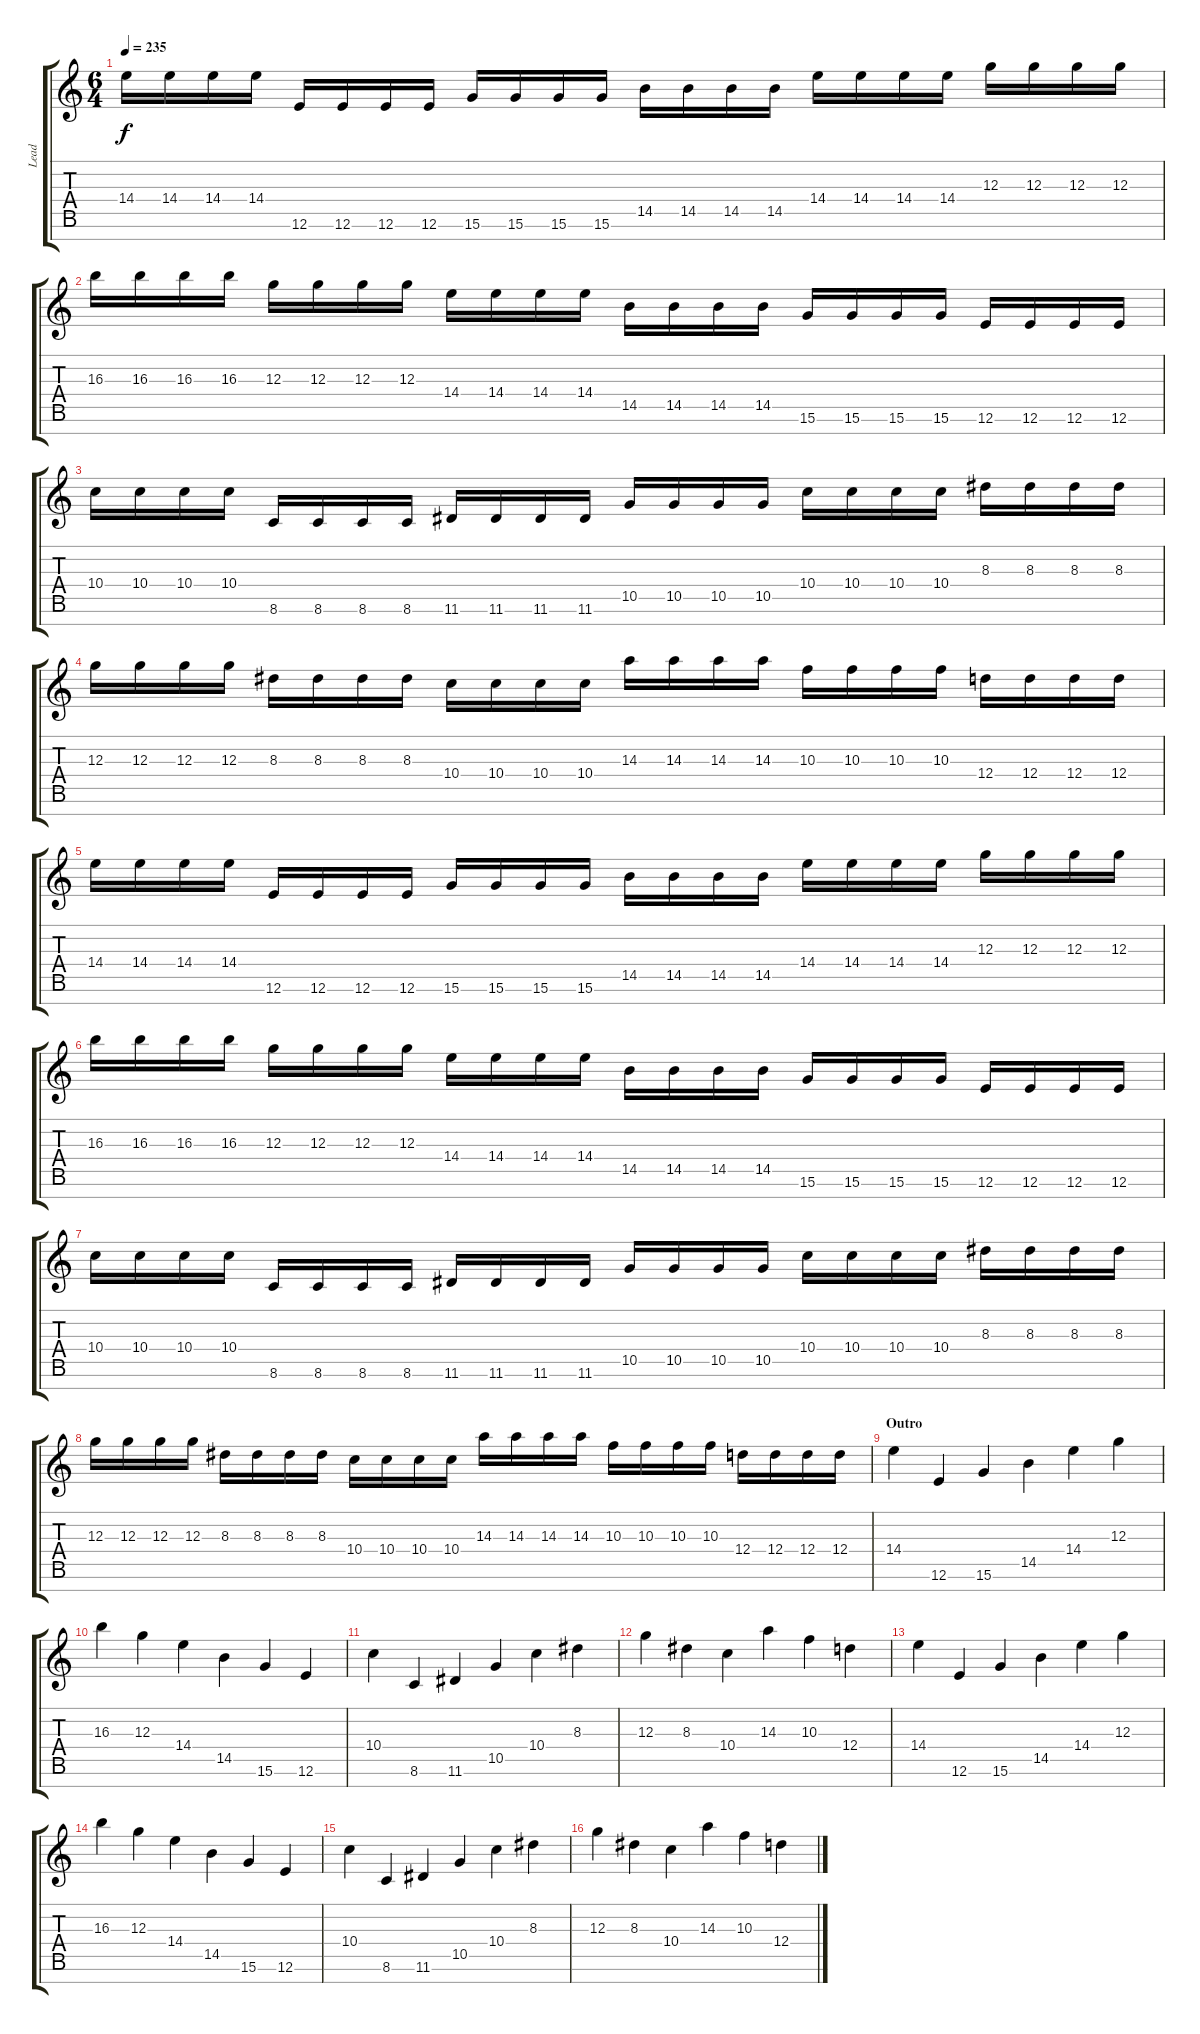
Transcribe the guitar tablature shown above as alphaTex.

\track ("Lead" "Lead") {instrument distortionguitar}
\staff {score tabs}
\tuning (E4 B3 G3 D3 A2 E2 B1) {hide}
\ts (6 4)
\tempo 235
\clef g2
\ks c
14.4.16{dy f} 14.4.16 14.4.16 14.4.16 12.6.16 12.6.16 12.6.16 12.6.16 15.6.16 15.6.16 15.6.16 15.6.16 14.5.16 14.5.16 14.5.16 14.5.16 14.4.16 14.4.16 14.4.16 14.4.16 12.3.16 12.3.16 12.3.16 12.3.16 |
16.3.16 16.3.16 16.3.16 16.3.16 12.3.16 12.3.16 12.3.16 12.3.16 14.4.16 14.4.16 14.4.16 14.4.16 14.5.16 14.5.16 14.5.16 14.5.16 15.6.16 15.6.16 15.6.16 15.6.16 12.6.16 12.6.16 12.6.16 12.6.16 |
10.4.16 10.4.16 10.4.16 10.4.16 8.6.16 8.6.16 8.6.16 8.6.16 11.6.16 11.6.16 11.6.16 11.6.16 10.5.16 10.5.16 10.5.16 10.5.16 10.4.16 10.4.16 10.4.16 10.4.16 8.3.16 8.3.16 8.3.16 8.3.16 |
12.3.16 12.3.16 12.3.16 12.3.16 8.3.16 8.3.16 8.3.16 8.3.16 10.4.16 10.4.16 10.4.16 10.4.16 14.3.16 14.3.16 14.3.16 14.3.16 10.3.16 10.3.16 10.3.16 10.3.16 12.4.16 12.4.16 12.4.16 12.4.16 |
14.4.16 14.4.16 14.4.16 14.4.16 12.6.16 12.6.16 12.6.16 12.6.16 15.6.16 15.6.16 15.6.16 15.6.16 14.5.16 14.5.16 14.5.16 14.5.16 14.4.16 14.4.16 14.4.16 14.4.16 12.3.16 12.3.16 12.3.16 12.3.16 |
16.3.16 16.3.16 16.3.16 16.3.16 12.3.16 12.3.16 12.3.16 12.3.16 14.4.16 14.4.16 14.4.16 14.4.16 14.5.16 14.5.16 14.5.16 14.5.16 15.6.16 15.6.16 15.6.16 15.6.16 12.6.16 12.6.16 12.6.16 12.6.16 |
10.4.16 10.4.16 10.4.16 10.4.16 8.6.16 8.6.16 8.6.16 8.6.16 11.6.16 11.6.16 11.6.16 11.6.16 10.5.16 10.5.16 10.5.16 10.5.16 10.4.16 10.4.16 10.4.16 10.4.16 8.3.16 8.3.16 8.3.16 8.3.16 |
12.3.16 12.3.16 12.3.16 12.3.16 8.3.16 8.3.16 8.3.16 8.3.16 10.4.16 10.4.16 10.4.16 10.4.16 14.3.16 14.3.16 14.3.16 14.3.16 10.3.16 10.3.16 10.3.16 10.3.16 12.4.16 12.4.16 12.4.16 12.4.16 |
\section ("" "Outro")
14.4.4 12.6.4 15.6.4 14.5.4 14.4.4 12.3.4 |
16.3.4 12.3.4 14.4.4 14.5.4 15.6.4 12.6.4 |
10.4.4 8.6.4 11.6.4 10.5.4 10.4.4 8.3.4 |
12.3.4 8.3.4 10.4.4 14.3.4 10.3.4 12.4.4 |
14.4.4 12.6.4 15.6.4 14.5.4 14.4.4 12.3.4 |
16.3.4 12.3.4 14.4.4 14.5.4 15.6.4 12.6.4 |
10.4.4 8.6.4 11.6.4 10.5.4 10.4.4 8.3.4 |
12.3.4 8.3.4 10.4.4 14.3.4 10.3.4 12.4.4
